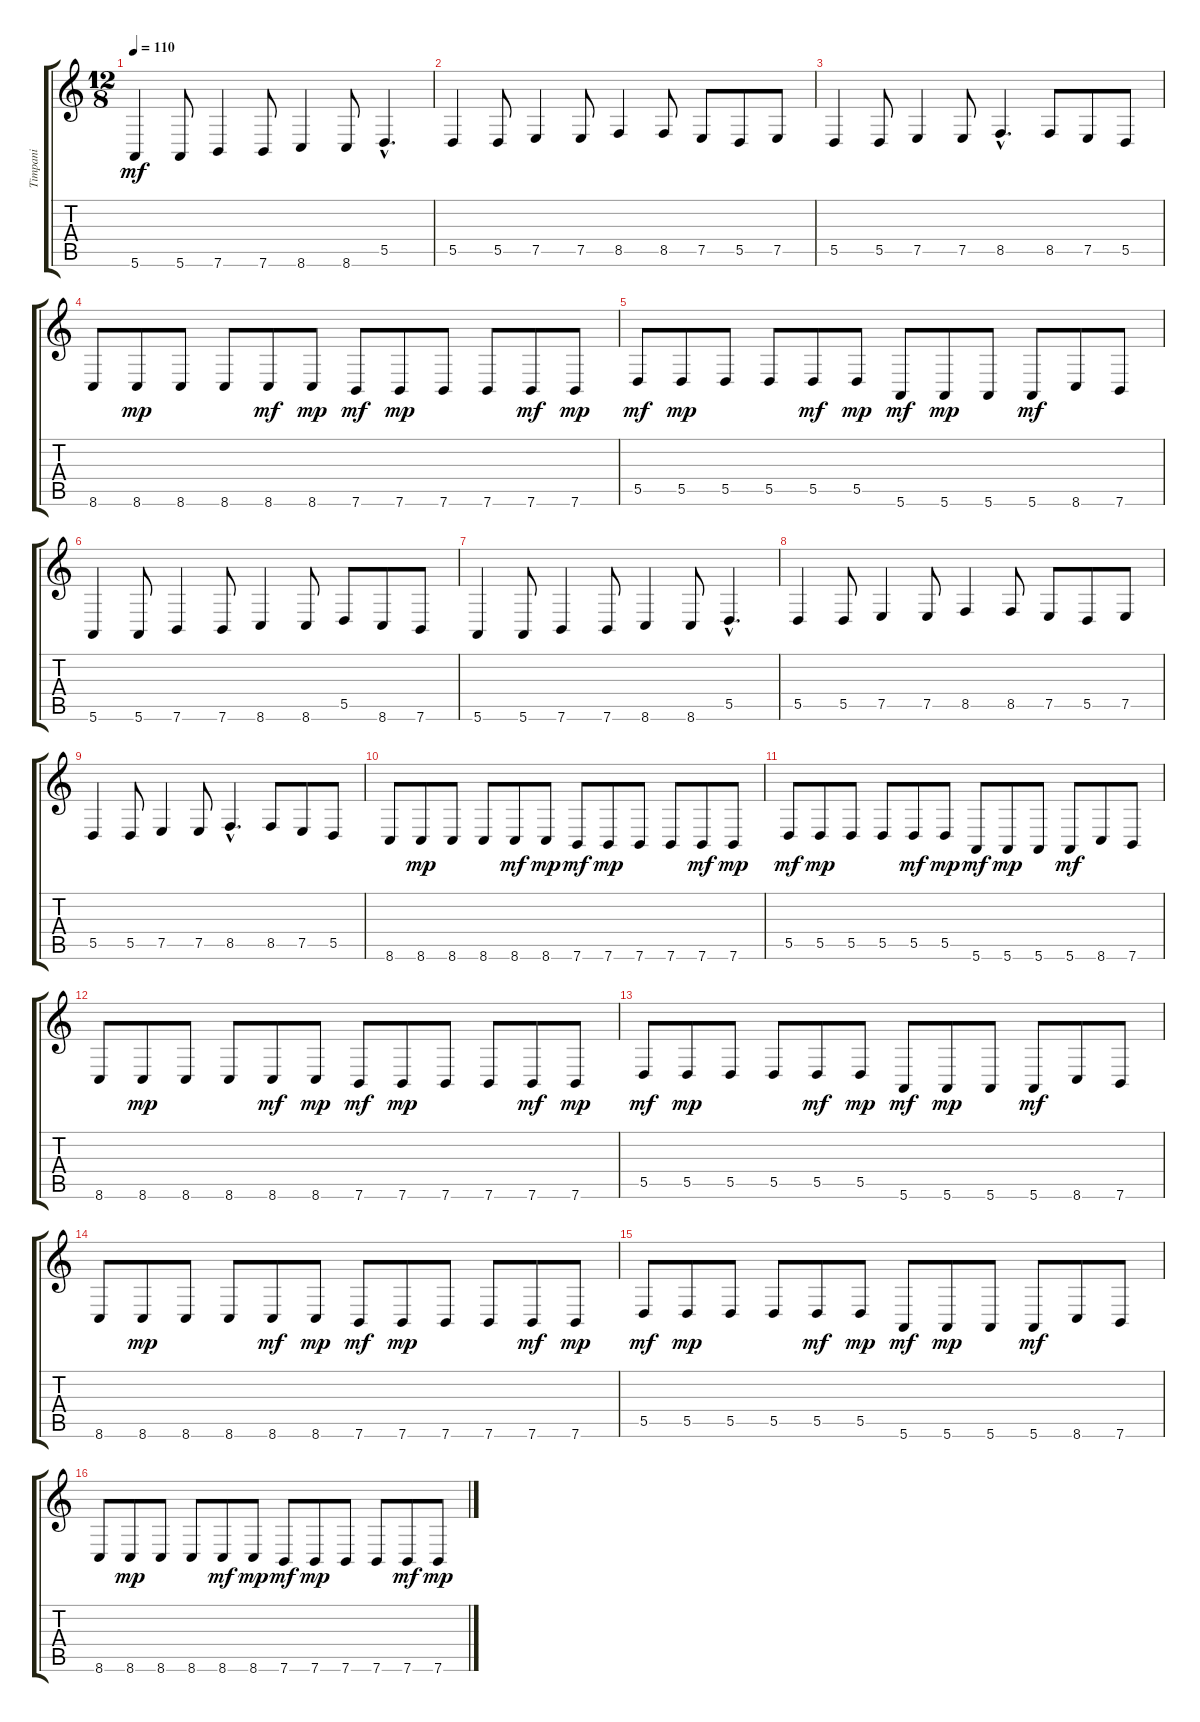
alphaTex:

\track ("Timpani" "Timpani") {instrument timpani}
\staff {score tabs}
\tuning (E4 B3 G3 D3 A2 E2) {hide}
\ts (12 8)
\tempo 110
\clef g2
\ks c
5.6.4{dy mf} 5.6.8 7.6.4 7.6.8 8.6.4 8.6.8 5.5{hac}.4{d} |
5.5.4 5.5.8 7.5.4 7.5.8 8.5.4 8.5.8 7.5.8 5.5.8 7.5.8 |
5.5.4 5.5.8 7.5.4 7.5.8 8.5{hac}.4{d} 8.5.8 7.5.8 5.5.8 |
8.6.8 8.6.8{dy mp} 8.6.8 8.6.8 8.6.8{dy mf} 8.6.8{dy mp} 7.6.8{dy mf} 7.6.8{dy mp} 7.6.8 7.6.8 7.6.8{dy mf} 7.6.8{dy mp} |
5.5.8{dy mf} 5.5.8{dy mp} 5.5.8 5.5.8 5.5.8{dy mf} 5.5.8{dy mp} 5.6.8{dy mf} 5.6.8{dy mp} 5.6.8 5.6.8{dy mf} 8.6.8 7.6.8 |
5.6.4 5.6.8 7.6.4 7.6.8 8.6.4 8.6.8 5.5.8 8.6.8 7.6.8 |
5.6.4 5.6.8 7.6.4 7.6.8 8.6.4 8.6.8 5.5{hac}.4{d} |
5.5.4 5.5.8 7.5.4 7.5.8 8.5.4 8.5.8 7.5.8 5.5.8 7.5.8 |
5.5.4 5.5.8 7.5.4 7.5.8 8.5{hac}.4{d} 8.5.8 7.5.8 5.5.8 |
8.6.8 8.6.8{dy mp} 8.6.8 8.6.8 8.6.8{dy mf} 8.6.8{dy mp} 7.6.8{dy mf} 7.6.8{dy mp} 7.6.8 7.6.8 7.6.8{dy mf} 7.6.8{dy mp} |
5.5.8{dy mf} 5.5.8{dy mp} 5.5.8 5.5.8 5.5.8{dy mf} 5.5.8{dy mp} 5.6.8{dy mf} 5.6.8{dy mp} 5.6.8 5.6.8{dy mf} 8.6.8 7.6.8 |
8.6.8 8.6.8{dy mp} 8.6.8 8.6.8 8.6.8{dy mf} 8.6.8{dy mp} 7.6.8{dy mf} 7.6.8{dy mp} 7.6.8 7.6.8 7.6.8{dy mf} 7.6.8{dy mp} |
5.5.8{dy mf} 5.5.8{dy mp} 5.5.8 5.5.8 5.5.8{dy mf} 5.5.8{dy mp} 5.6.8{dy mf} 5.6.8{dy mp} 5.6.8 5.6.8{dy mf} 8.6.8 7.6.8 |
8.6.8 8.6.8{dy mp} 8.6.8 8.6.8 8.6.8{dy mf} 8.6.8{dy mp} 7.6.8{dy mf} 7.6.8{dy mp} 7.6.8 7.6.8 7.6.8{dy mf} 7.6.8{dy mp} |
5.5.8{dy mf} 5.5.8{dy mp} 5.5.8 5.5.8 5.5.8{dy mf} 5.5.8{dy mp} 5.6.8{dy mf} 5.6.8{dy mp} 5.6.8 5.6.8{dy mf} 8.6.8 7.6.8 |
8.6.8 8.6.8{dy mp} 8.6.8 8.6.8 8.6.8{dy mf} 8.6.8{dy mp} 7.6.8{dy mf} 7.6.8{dy mp} 7.6.8 7.6.8 7.6.8{dy mf} 7.6.8{dy mp}
